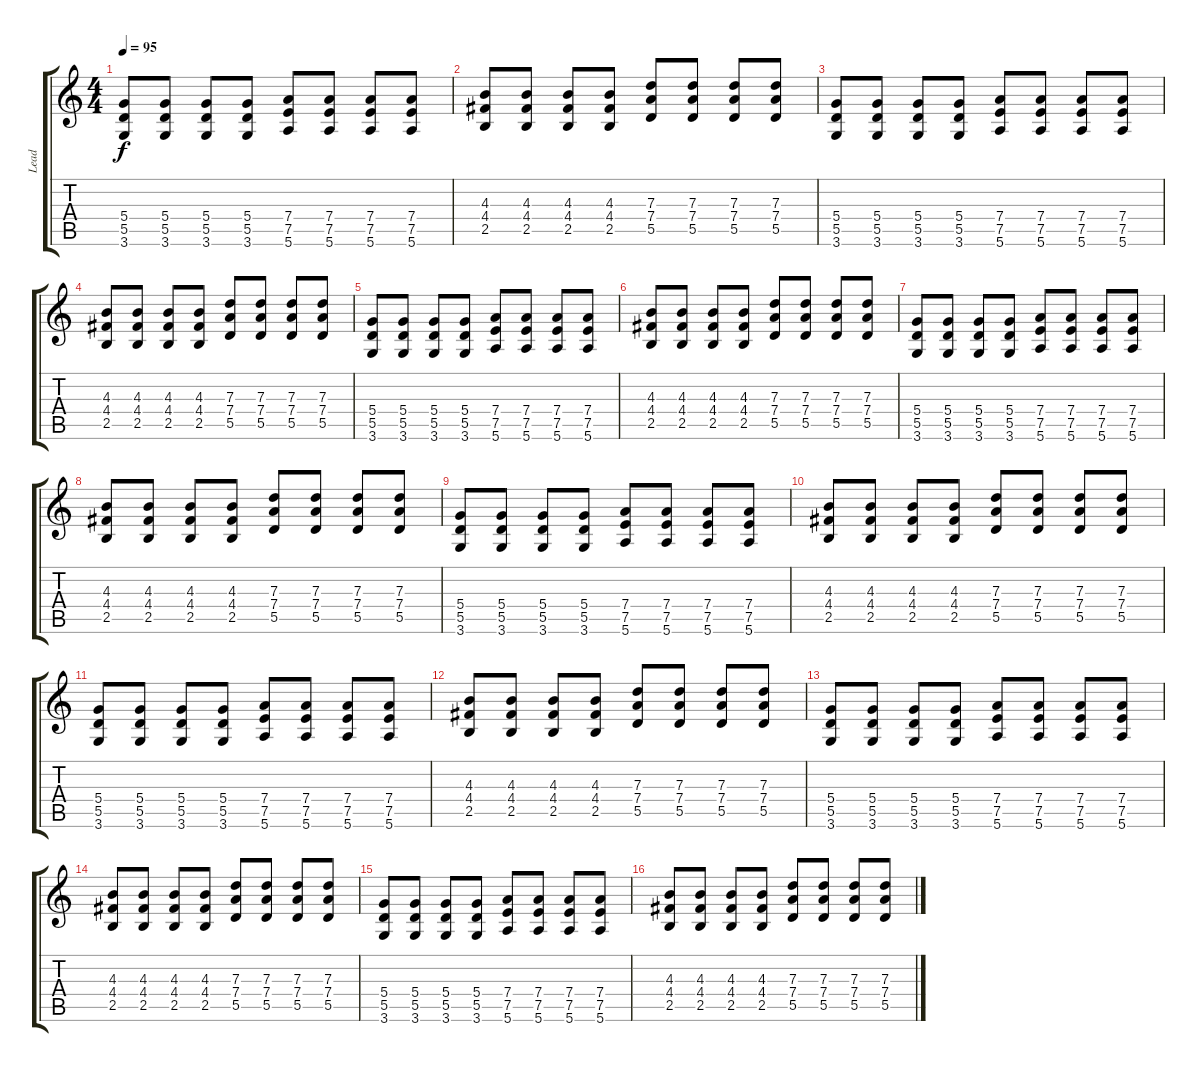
\track ("Lead" "Lead") {instrument electricguitarclean}
\staff {score tabs}
\tuning (E4 B3 G3 D3 A2 E2) {hide}
\ts (4 4)
\tempo 95
\clef g2
\ks c
(5.4 5.5 3.6).8{dy f} (5.4 5.5 3.6).8 (5.4 5.5 3.6).8 (5.4 5.5 3.6).8 (7.4 7.5 5.6).8 (7.4 7.5 5.6).8 (7.4 7.5 5.6).8 (7.4 7.5 5.6).8 |
(4.3 4.4 2.5).8 (4.3 4.4 2.5).8 (4.3 4.4 2.5).8 (4.3 4.4 2.5).8 (7.3 7.4 5.5).8 (7.3 7.4 5.5).8 (7.3 7.4 5.5).8 (7.3 7.4 5.5).8 |
(5.4 5.5 3.6).8 (5.4 5.5 3.6).8 (5.4 5.5 3.6).8 (5.4 5.5 3.6).8 (7.4 7.5 5.6).8 (7.4 7.5 5.6).8 (7.4 7.5 5.6).8 (7.4 7.5 5.6).8 |
(4.3 4.4 2.5).8 (4.3 4.4 2.5).8 (4.3 4.4 2.5).8 (4.3 4.4 2.5).8 (7.3 7.4 5.5).8 (7.3 7.4 5.5).8 (7.3 7.4 5.5).8 (7.3 7.4 5.5).8 |
(5.4 5.5 3.6).8 (5.4 5.5 3.6).8 (5.4 5.5 3.6).8 (5.4 5.5 3.6).8 (7.4 7.5 5.6).8 (7.4 7.5 5.6).8 (7.4 7.5 5.6).8 (7.4 7.5 5.6).8 |
(4.3 4.4 2.5).8 (4.3 4.4 2.5).8 (4.3 4.4 2.5).8 (4.3 4.4 2.5).8 (7.3 7.4 5.5).8 (7.3 7.4 5.5).8 (7.3 7.4 5.5).8 (7.3 7.4 5.5).8 |
(5.4 5.5 3.6).8 (5.4 5.5 3.6).8 (5.4 5.5 3.6).8 (5.4 5.5 3.6).8 (7.4 7.5 5.6).8 (7.4 7.5 5.6).8 (7.4 7.5 5.6).8 (7.4 7.5 5.6).8 |
(4.3 4.4 2.5).8 (4.3 4.4 2.5).8 (4.3 4.4 2.5).8 (4.3 4.4 2.5).8 (7.3 7.4 5.5).8 (7.3 7.4 5.5).8 (7.3 7.4 5.5).8 (7.3 7.4 5.5).8 |
(5.4 5.5 3.6).8 (5.4 5.5 3.6).8 (5.4 5.5 3.6).8 (5.4 5.5 3.6).8 (7.4 7.5 5.6).8 (7.4 7.5 5.6).8 (7.4 7.5 5.6).8 (7.4 7.5 5.6).8 |
(4.3 4.4 2.5).8 (4.3 4.4 2.5).8 (4.3 4.4 2.5).8 (4.3 4.4 2.5).8 (7.3 7.4 5.5).8 (7.3 7.4 5.5).8 (7.3 7.4 5.5).8 (7.3 7.4 5.5).8 |
(5.4 5.5 3.6).8 (5.4 5.5 3.6).8 (5.4 5.5 3.6).8 (5.4 5.5 3.6).8 (7.4 7.5 5.6).8 (7.4 7.5 5.6).8 (7.4 7.5 5.6).8 (7.4 7.5 5.6).8 |
(4.3 4.4 2.5).8 (4.3 4.4 2.5).8 (4.3 4.4 2.5).8 (4.3 4.4 2.5).8 (7.3 7.4 5.5).8 (7.3 7.4 5.5).8 (7.3 7.4 5.5).8 (7.3 7.4 5.5).8 |
(5.4 5.5 3.6).8 (5.4 5.5 3.6).8 (5.4 5.5 3.6).8 (5.4 5.5 3.6).8 (7.4 7.5 5.6).8 (7.4 7.5 5.6).8 (7.4 7.5 5.6).8 (7.4 7.5 5.6).8 |
(4.3 4.4 2.5).8 (4.3 4.4 2.5).8 (4.3 4.4 2.5).8 (4.3 4.4 2.5).8 (7.3 7.4 5.5).8 (7.3 7.4 5.5).8 (7.3 7.4 5.5).8 (7.3 7.4 5.5).8 |
(5.4 5.5 3.6).8 (5.4 5.5 3.6).8 (5.4 5.5 3.6).8 (5.4 5.5 3.6).8 (7.4 7.5 5.6).8 (7.4 7.5 5.6).8 (7.4 7.5 5.6).8 (7.4 7.5 5.6).8 |
(4.3 4.4 2.5).8 (4.3 4.4 2.5).8 (4.3 4.4 2.5).8 (4.3 4.4 2.5).8 (7.3 7.4 5.5).8 (7.3 7.4 5.5).8 (7.3 7.4 5.5).8 (7.3 7.4 5.5).8
